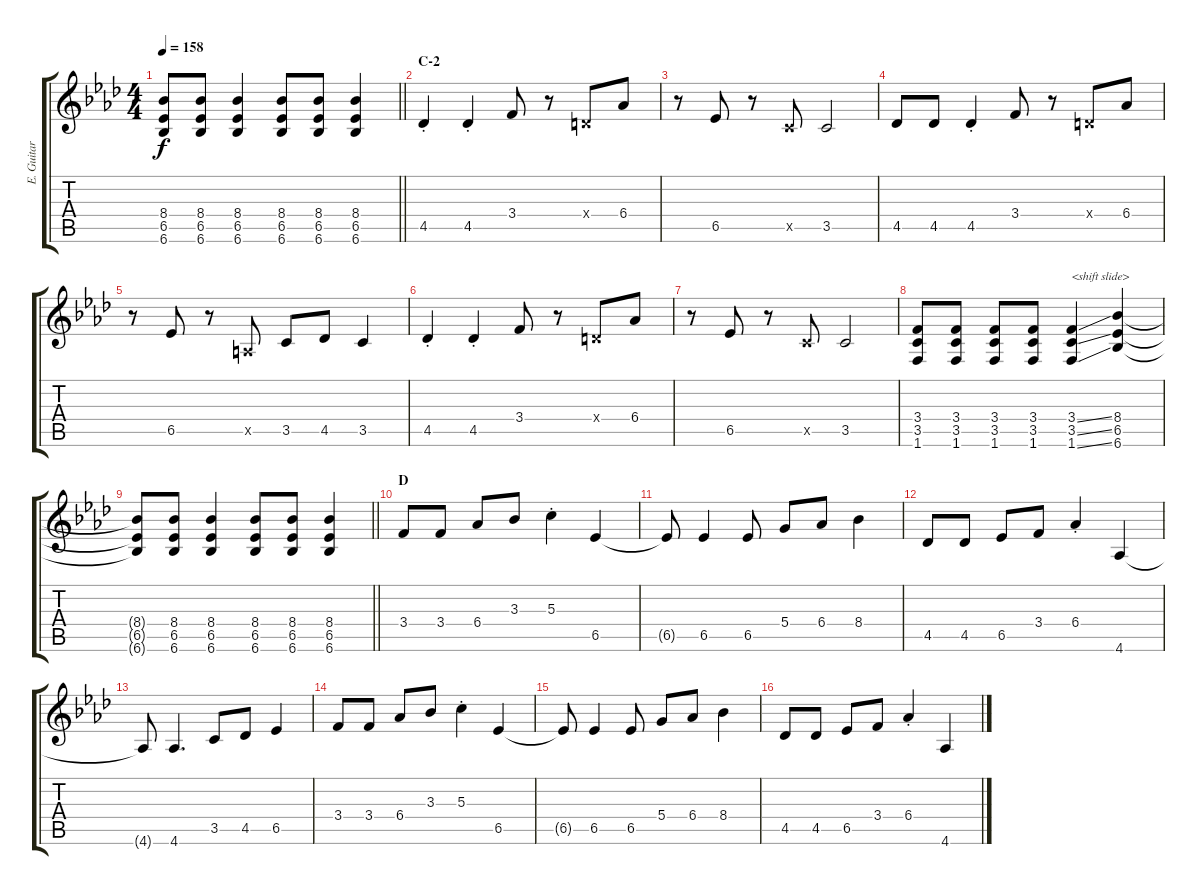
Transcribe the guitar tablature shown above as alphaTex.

\track ("E. Guitar II" "E. Guitar ") {instrument overdrivenguitar}
\staff {score tabs}
\tuning (E4 B3 G3 D3 A2 E2) {hide}
\ts (4 4)
\tempo 158
\clef g2
\barLineRight lightlight
\ks ab
(8.4{t} 6.5{t} 6.6{t}).8{dy f} (8.4 6.5 6.6).8 (8.4 6.5 6.6).4 (8.4 6.5 6.6).8 (8.4 6.5 6.6).8 (8.4 6.5 6.6).4 |
\section ("" "C-2")
4.5{st}.4 4.5{st}.4 3.4.8 r.8 0.4{x}.8 6.4.8 |
r.8 6.5.8 r.8 3.5{x}.8 3.5.2 |
4.5.8 4.5.8 4.5{st}.4 3.4.8 r.8 0.4{x}.8 6.4.8 |
r.8 6.5.8 r.8 0.5{x}.8 3.5.8 4.5.8 3.5.4 |
4.5{st}.4 4.5{st}.4 3.4.8 r.8 0.4{x}.8 6.4.8 |
r.8 6.5.8 r.8 3.5{x}.8 3.5.2 |
(3.4 3.5 1.6).8 (3.4 3.5 1.6).8 (3.4 3.5 1.6).8 (3.4 3.5 1.6).8 (3.4{ss} 3.5{ss} 1.6{ss}).4{txt "<shift slide>"} (8.4 6.5 6.6).4 |
\barLineRight lightlight
(8.4{t} 6.5{t} 6.6{t}).8 (8.4 6.5 6.6).8 (8.4 6.5 6.6).4 (8.4 6.5 6.6).8 (8.4 6.5 6.6).8 (8.4 6.5 6.6).4 |
\section ("" "D")
3.4.8 3.4.8 6.4.8 3.3.8 5.3{st}.4 6.5.4 |
6.5{t}.8 6.5.4 6.5.8 5.4.8 6.4.8 8.4.4 |
4.5.8 4.5.8 6.5.8 3.4.8 6.4{st}.4 4.6.4 |
4.6{t}.8 4.6.4{d} 3.5.8 4.5.8 6.5.4 |
3.4.8 3.4.8 6.4.8 3.3.8 5.3{st}.4 6.5.4 |
6.5{t}.8 6.5.4 6.5.8 5.4.8 6.4.8 8.4.4 |
4.5.8 4.5.8 6.5.8 3.4.8 6.4{st}.4 4.6.4
